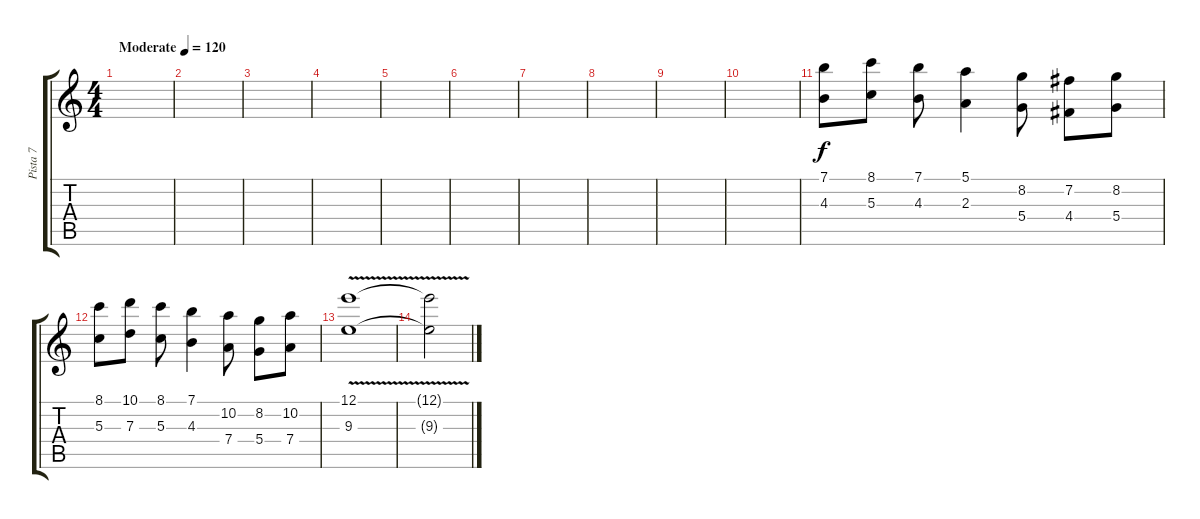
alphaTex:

\track ("Pista 7" "Pista 7") {instrument distortionguitar}
\staff {score tabs}
\tuning (E4 B3 G3 D3 A2 E2) {hide}
\ts (4 4)
\tempo (120 "Moderate")
\clef g2
\ks c
|
|
|
|
|
|
|
|
|
|
(7.1 4.3).8 (8.1 5.3).8 (7.1 4.3).8 (5.1 2.3).4 (8.2 5.4).8 (7.2 4.4).8 (8.2 5.4).8 |
(8.1 5.3).8 (10.1 7.3).8 (8.1 5.3).8 (7.1 4.3).4 (10.2 7.4).8 (8.2 5.4).8 (10.2 7.4).8 |
(12.1 9.3{v}).1 |
(12.1{t} 9.3{t}).2
